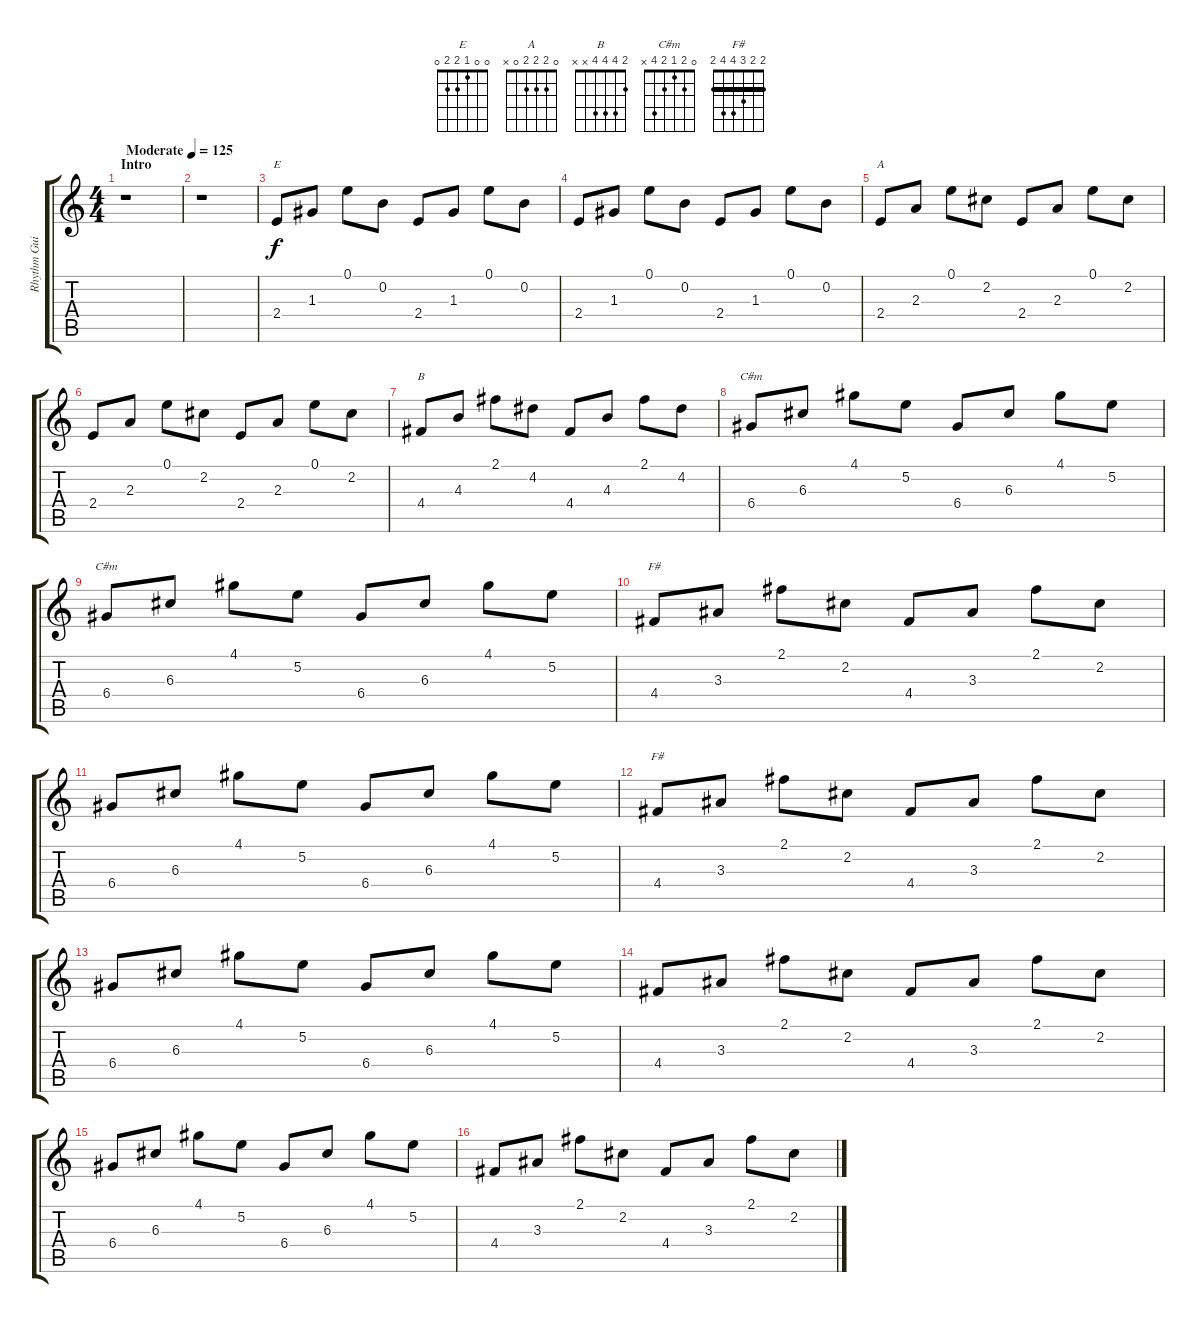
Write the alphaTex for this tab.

\track ("Rhythm Guitar" "Rhythm Gui") {instrument electricguitarjazz}
\staff {score tabs}
\tuning (E4 B3 G3 D3 A2 E2) {hide}
\chord ("E" 0 0 1 2 2 0)
\chord ("A" 0 2 2 2 0 x)
\chord ("B" 2 4 4 4 x x)
\chord ("C#m" 4 5 6 6 x x) {firstfret 4}
\chord ("C#m" 0 2 1 2 4 x)
\chord ("F#" 2 2 3 4 x x) {barre 2}
\chord ("F#" 2 2 3 4 4 2) {barre 2}
\ts (4 4)
\section ("" "Intro")
\tempo (125 "Moderate")
\tempo 100
\tempo (125 "Moderate")
\clef g2
\ks c
r.1{dy f instrument electricguitarjazz} |
r.1 |
2.4.8{ch "E"} 1.3.8 0.1.8 0.2.8 2.4.8 1.3.8 0.1.8 0.2.8 |
2.4.8 1.3.8 0.1.8 0.2.8 2.4.8 1.3.8 0.1.8 0.2.8 |
2.4.8{ch "A"} 2.3.8 0.1.8 2.2.8 2.4.8 2.3.8 0.1.8 2.2.8 |
2.4.8 2.3.8 0.1.8 2.2.8 2.4.8 2.3.8 0.1.8 2.2.8 |
4.4.8{ch "B"} 4.3.8 2.1.8 4.2.8 4.4.8 4.3.8 2.1.8 4.2.8 |
6.4.8{ch "C#m"} 6.3.8 4.1.8 5.2.8 6.4.8 6.3.8 4.1.8 5.2.8 |
6.4.8{ch "C#m"} 6.3.8 4.1.8 5.2.8 6.4.8 6.3.8 4.1.8 5.2.8 |
4.4.8{ch "F#"} 3.3.8 2.1.8 2.2.8 4.4.8 3.3.8 2.1.8 2.2.8 |
6.4.8 6.3.8 4.1.8 5.2.8 6.4.8 6.3.8 4.1.8 5.2.8 |
4.4.8{ch "F#"} 3.3.8 2.1.8 2.2.8 4.4.8 3.3.8 2.1.8 2.2.8 |
6.4.8 6.3.8 4.1.8 5.2.8 6.4.8 6.3.8 4.1.8 5.2.8 |
4.4.8 3.3.8 2.1.8 2.2.8 4.4.8 3.3.8 2.1.8 2.2.8 |
6.4.8 6.3.8 4.1.8 5.2.8 6.4.8 6.3.8 4.1.8 5.2.8 |
4.4.8 3.3.8 2.1.8 2.2.8 4.4.8 3.3.8 2.1.8 2.2.8
